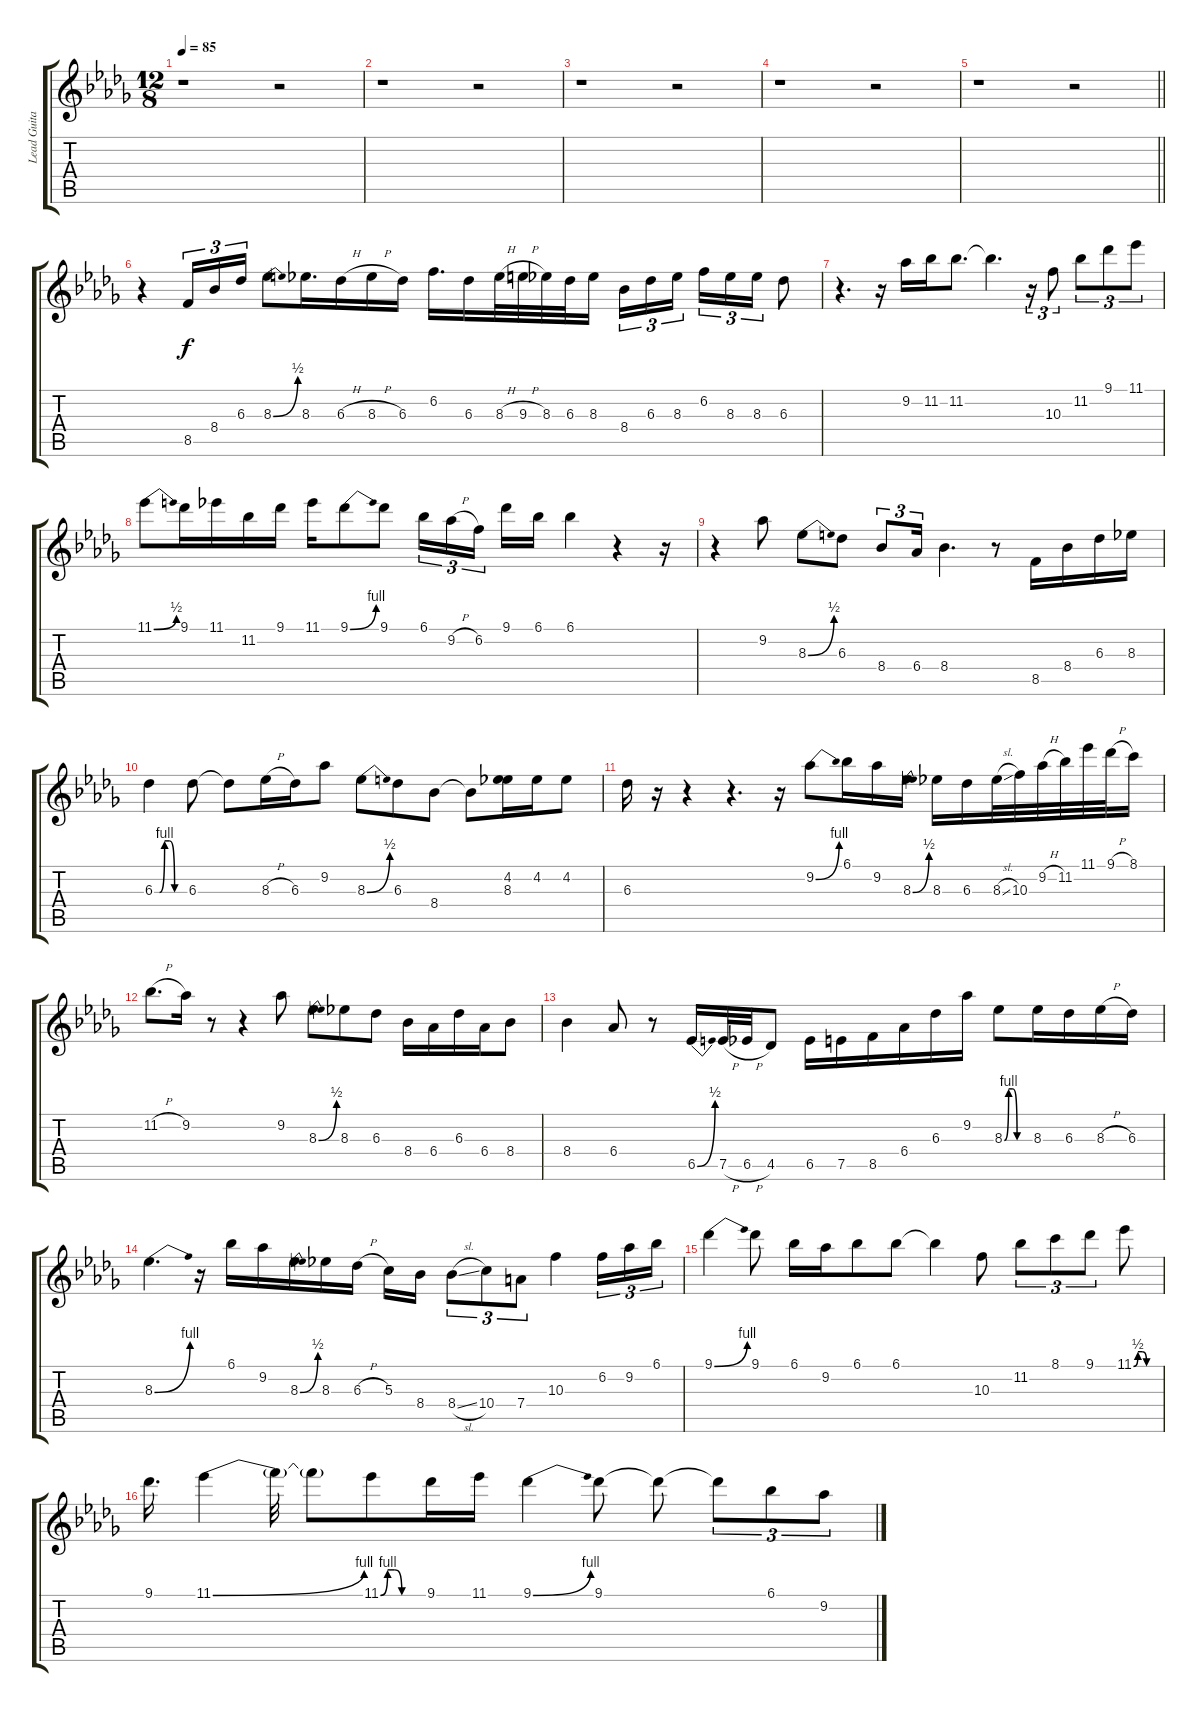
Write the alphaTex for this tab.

\track ("Lead Guitar" "Lead Guita") {instrument overdrivenguitar}
\staff {score tabs}
\tuning (E4 B3 G3 D3 A2 E2) {hide}
\ts (12 8)
\tempo 85
\clef g2
\ks bbminor
r.1{dy f} r.2 |
r.1 r.2 |
r.1 r.2 |
r.1 r.2 |
\barLineRight lightlight
r.1 r.2 |
r.4 8.5.16{tu (3 2)} 8.4.16{tu (3 2)} 6.3.16{tu (3 2)} 8.3{be (bend 0 0 60 2)}.8 8.3.16{d} 6.3{h}.16 8.3{h}.16 6.3.16 6.2.16{d} 6.3.16 8.3{h}.32 9.3{h}.32 8.3.32 6.3.32 8.3.16 8.4.16{tu (3 2)} 6.3.16{tu (3 2)} 8.3.16{tu (3 2) beam splitsecondary} 6.2.16{tu (3 2)} 8.3.16{tu (3 2)} 8.3.16{tu (3 2)} 6.3.8 |
r.4{d} r.16 9.2.16 11.2.16 11.2.8{d} 11.2{t}.4{d} r.16{tu (3 2)} 10.3.8{tu (3 2)} 11.2.8{tu (3 2)} 9.1.8{tu (3 2)} 11.1.8{tu (3 2)} |
11.1{be (bend 0 0 60 2)}.8 9.1.16 11.1.16 11.2.16 9.1.16 11.1.16 9.1{be (bend 0 0 60 4)}.8 9.1.8 6.1.16{tu (3 2)} 9.2{h}.16{tu (3 2)} 6.2.16{tu (3 2) beam splitsecondary} 9.1.16 6.1.16 6.1.4 r.4 r.16 |
r.4 9.2.8 8.3{be (bend 0 0 60 2)}.8 6.3.8 8.4.8{tu (3 2)} 6.4.16{tu (3 2)} 8.4.4{d} r.8 8.5.16 8.4.16 6.3.16 8.3.16 |
6.3{be (custom 0 0 10 0 20 4 30 4 40 0 60 0)}.4 6.3.8 6.3{t}.8 8.3{h}.16 6.3.16 9.2.8 8.3{be (bend 0 0 60 2)}.8 6.3.8 8.4.8 8.4{t}.8 (4.2 8.3).16 4.2.16 4.2.8 |
6.3.16 r.16 r.4 r.4{d} r.16 9.2{be (bend 0 0 60 4)}.8 6.1.16 9.2.16 8.3{be (bend 0 0 60 2)}.16 8.3.16 6.3.16 8.3{sl}.32 10.3.32 9.2{h}.32 11.2.32 11.1.32 9.1{h}.32 8.1.16 |
11.2{h}.8{d} 9.2.16 r.8 r.4 9.2.8 8.3{be (bend 0 0 60 2)}.8 8.3.8 6.3.8 8.4.16 6.4.16 6.3.16 6.4.16 8.4.8 |
8.4.4 6.4.8 r.8 6.5{be (bend 0 0 60 2)}.16 7.5{h}.32 6.5{h}.32 4.5.8 6.5.16 7.5.16 8.5.16 6.4.16 6.3.16 9.2.16 8.3{be (custom 0 0 10 4 20 4 30 0 60 0)}.8 8.3.16 6.3.16 8.3{h}.16 6.3.16 |
8.3{be (bend 0 0 60 4)}.4{d} r.16 6.1.16 9.2.16 8.3{be (bend 0 0 60 2)}.16 8.3.16 6.3{h}.16 5.3.16 8.4.16 8.4{sl}.8{tu (3 2)} 10.4.8{tu (3 2)} 7.4.8{tu (3 2)} 10.3.4 6.2.16{tu (3 2)} 9.2.16{tu (3 2)} 6.1.16{tu (3 2)} |
9.1{be (bend 0 0 60 4)}.4 9.1.8 6.1.16 9.2.16 6.1.8 6.1.8 6.1{t}.4 10.3.8 11.2.8{tu (3 2)} 8.1.8{tu (3 2)} 9.1.8{tu (3 2)} 11.1{be (custom 0 0 10 2 20 2 30 0 60 0)}.8 |
9.1.16{d} 11.1{be (bend 0 0 60 4)}.4 11.1{t}.32 11.1{t}.8 11.1{be (custom 0 0 10 4 20 4 30 0 60 0)}.8 9.1.16 11.1.16 9.1{be (bend 0 0 60 4)}.4 9.1.8 9.1{t}.8 9.1{t}.8{tu (3 2)} 6.1.8{tu (3 2)} 9.2.8{tu (3 2)}
